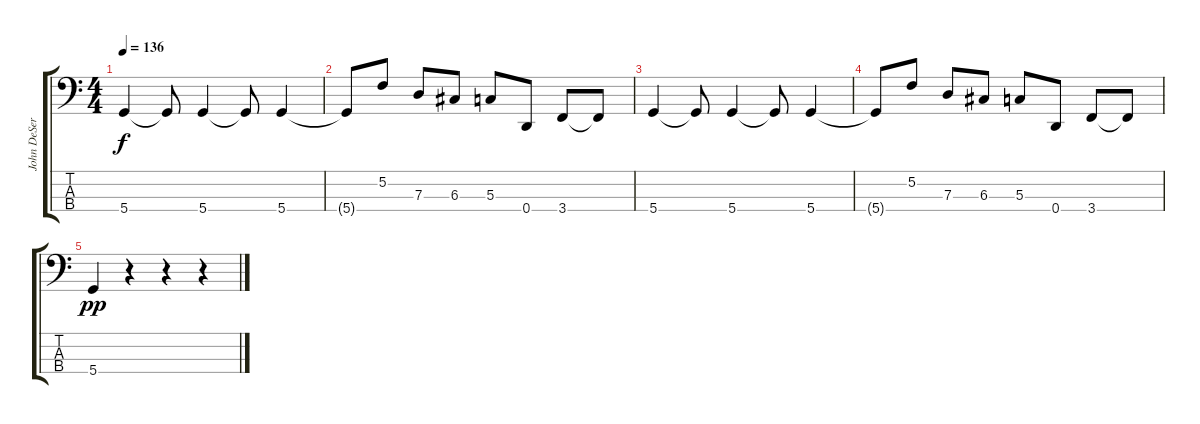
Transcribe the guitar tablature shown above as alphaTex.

\track ("John DeServio" "John DeSer") {instrument electricbassfinger}
\staff {score tabs}
\tuning (F2 C2 G1 D1) {hide}
\ts (4 4)
\tempo 136
\clef f4
\ks c
5.4.4{dy f} 5.4{t}.8 5.4.4 5.4{t}.8 5.4.4 |
5.4{t}.8 5.2.8 7.3.8 6.3.8 5.3.8 0.4.8 3.4.8 3.4{t}.8 |
5.4.4 5.4{t}.8 5.4.4 5.4{t}.8 5.4.4 |
5.4{t}.8 5.2.8 7.3.8 6.3.8 5.3.8 0.4.8 3.4.8 3.4{t}.8 |
5.4.4{dy pp} r.4 r.4 r.4
